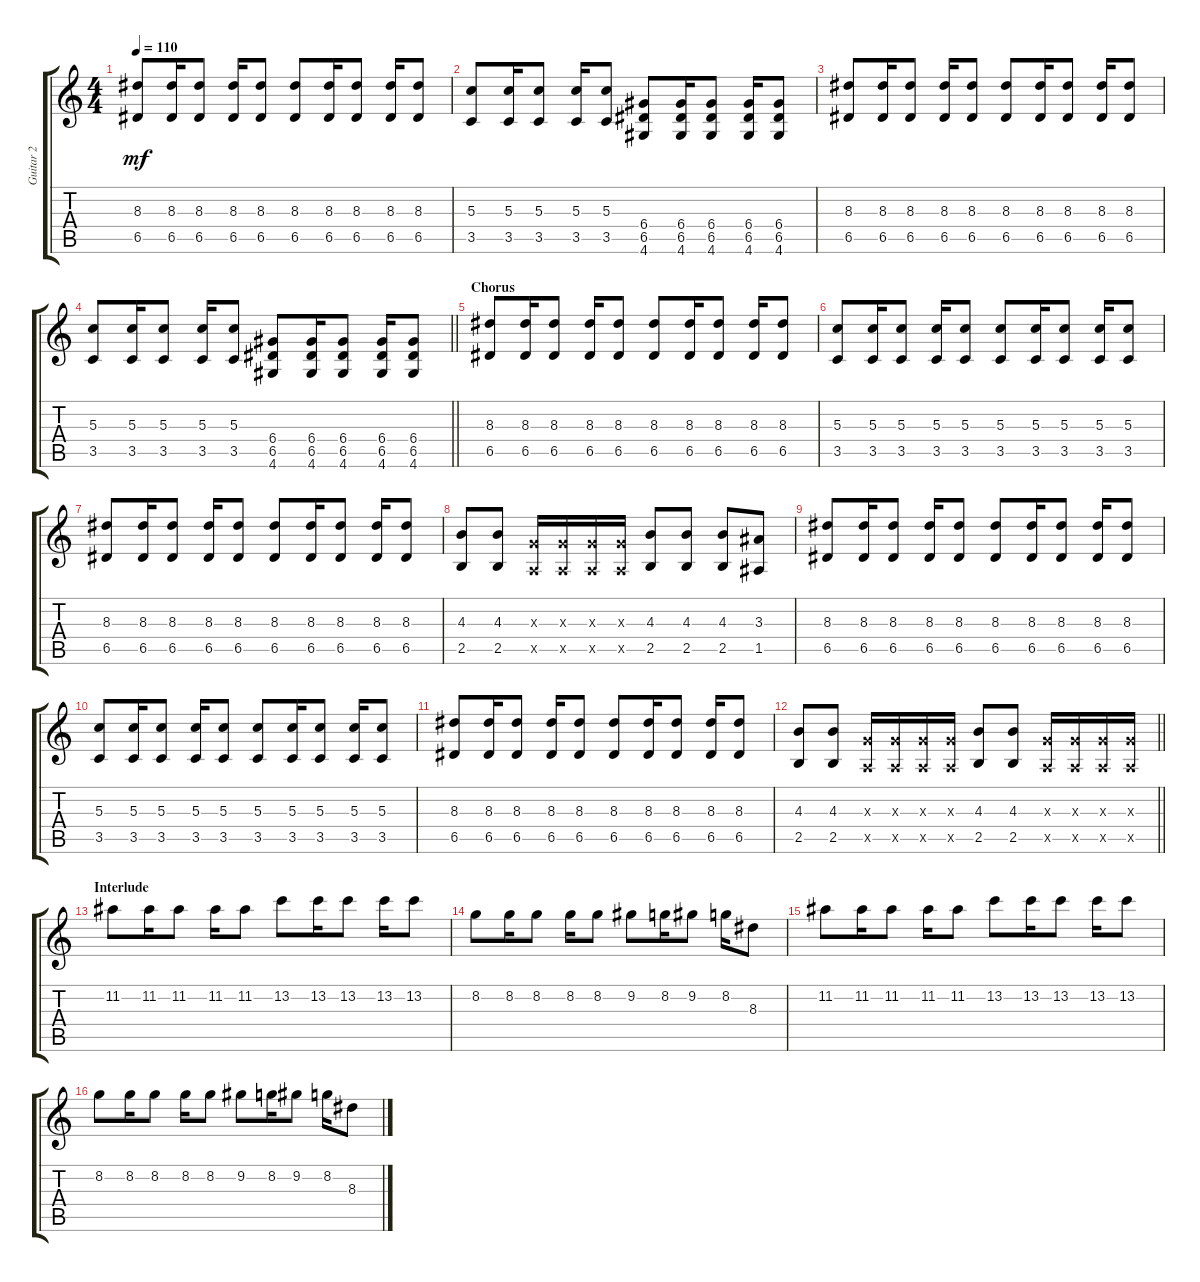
\track ("Guitar 2" "Guitar 2") {instrument overdrivenguitar}
\staff {score tabs}
\tuning (E4 B3 G3 D3 A2 E2) {hide}
\ts (4 4)
\tempo 110
\clef g2
\ks c
(8.3 6.5).8{dy mf} (8.3 6.5).16 (8.3 6.5).8 (8.3 6.5).16 (8.3 6.5).8 (8.3 6.5).8 (8.3 6.5).16 (8.3 6.5).8 (8.3 6.5).16 (8.3 6.5).8 |
(5.3 3.5).8 (5.3 3.5).16 (5.3 3.5).8 (5.3 3.5).16 (5.3 3.5).8 (6.4 6.5 4.6).8 (6.4 6.5 4.6).16 (6.4 6.5 4.6).8 (6.4 6.5 4.6).16 (6.4 6.5 4.6).8 |
(8.3 6.5).8 (8.3 6.5).16 (8.3 6.5).8 (8.3 6.5).16 (8.3 6.5).8 (8.3 6.5).8 (8.3 6.5).16 (8.3 6.5).8 (8.3 6.5).16 (8.3 6.5).8 |
\barLineRight lightlight
(5.3 3.5).8 (5.3 3.5).16 (5.3 3.5).8 (5.3 3.5).16 (5.3 3.5).8 (6.4 6.5 4.6).8 (6.4 6.5 4.6).16 (6.4 6.5 4.6).8 (6.4 6.5 4.6).16 (6.4 6.5 4.6).8 |
\section ("" "Chorus")
(8.3 6.5).8 (8.3 6.5).16 (8.3 6.5).8 (8.3 6.5).16 (8.3 6.5).8 (8.3 6.5).8 (8.3 6.5).16 (8.3 6.5).8 (8.3 6.5).16 (8.3 6.5).8 |
(5.3 3.5).8 (5.3 3.5).16 (5.3 3.5).8 (5.3 3.5).16 (5.3 3.5).8 (5.3 3.5).8 (5.3 3.5).16 (5.3 3.5).8 (5.3 3.5).16 (5.3 3.5).8 |
(8.3 6.5).8 (8.3 6.5).16 (8.3 6.5).8 (8.3 6.5).16 (8.3 6.5).8 (8.3 6.5).8 (8.3 6.5).16 (8.3 6.5).8 (8.3 6.5).16 (8.3 6.5).8 |
(4.3 2.5).8 (4.3 2.5).8 (0.3{x} 0.5{x}).16 (0.3{x} 0.5{x}).16 (0.3{x} 0.5{x}).16 (0.3{x} 0.5{x}).16 (4.3 2.5).8 (4.3 2.5).8 (4.3 2.5).8 (3.3 1.5).8 |
(8.3 6.5).8 (8.3 6.5).16 (8.3 6.5).8 (8.3 6.5).16 (8.3 6.5).8 (8.3 6.5).8 (8.3 6.5).16 (8.3 6.5).8 (8.3 6.5).16 (8.3 6.5).8 |
(5.3 3.5).8 (5.3 3.5).16 (5.3 3.5).8 (5.3 3.5).16 (5.3 3.5).8 (5.3 3.5).8 (5.3 3.5).16 (5.3 3.5).8 (5.3 3.5).16 (5.3 3.5).8 |
(8.3 6.5).8 (8.3 6.5).16 (8.3 6.5).8 (8.3 6.5).16 (8.3 6.5).8 (8.3 6.5).8 (8.3 6.5).16 (8.3 6.5).8 (8.3 6.5).16 (8.3 6.5).8 |
\barLineRight lightlight
(4.3 2.5).8 (4.3 2.5).8 (0.3{x} 0.5{x}).16 (0.3{x} 0.5{x}).16 (0.3{x} 0.5{x}).16 (0.3{x} 0.5{x}).16 (4.3 2.5).8 (4.3 2.5).8 (0.3{x} 0.5{x}).16 (0.3{x} 0.5{x}).16 (0.3{x} 0.5{x}).16 (0.3{x} 0.5{x}).16 |
\section ("" "Interlude")
11.2.8 11.2.16 11.2.8 11.2.16 11.2.8 13.2.8 13.2.16 13.2.8 13.2.16 13.2.8 |
8.2.8 8.2.16 8.2.8 8.2.16 8.2.8 9.2.8 8.2.16 9.2.8 8.2.16 8.3.8 |
11.2.8 11.2.16 11.2.8 11.2.16 11.2.8 13.2.8 13.2.16 13.2.8 13.2.16 13.2.8 |
8.2.8 8.2.16 8.2.8 8.2.16 8.2.8 9.2.8 8.2.16 9.2.8 8.2.16 8.3.8
